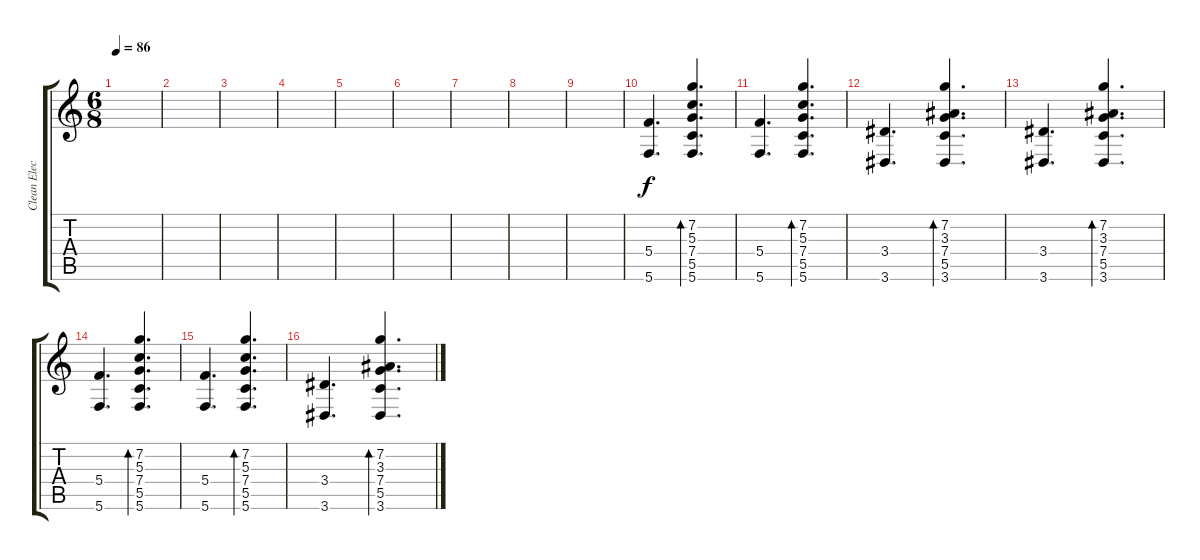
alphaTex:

\track ("Clean Electric" "Clean Elec") {instrument acousticguitarnylon bank 3}
\staff {score tabs}
\tuning (E4 C4 G3 C3 G2 C2) {hide}
\ts (6 8)
\tempo 86
\clef g2
\ks c
|
|
|
|
|
|
|
|
|
(5.4 5.6).4{d} (7.2 5.3 7.4 5.5 5.6).4{d bd 120} |
(5.4 5.6).4{d} (7.2 5.3 7.4 5.5 5.6).4{d bd 120} |
(3.4 3.6).4{d} (7.2 3.3 7.4 5.5 3.6).4{d bd 120} |
(3.4 3.6).4{d} (7.2 3.3 7.4 5.5 3.6).4{d bd 120} |
(5.4 5.6).4{d} (7.2 5.3 7.4 5.5 5.6).4{d bd 120} |
(5.4 5.6).4{d} (7.2 5.3 7.4 5.5 5.6).4{d bd 120} |
(3.4 3.6).4{d} (7.2 3.3 7.4 5.5 3.6).4{d bd 120}
